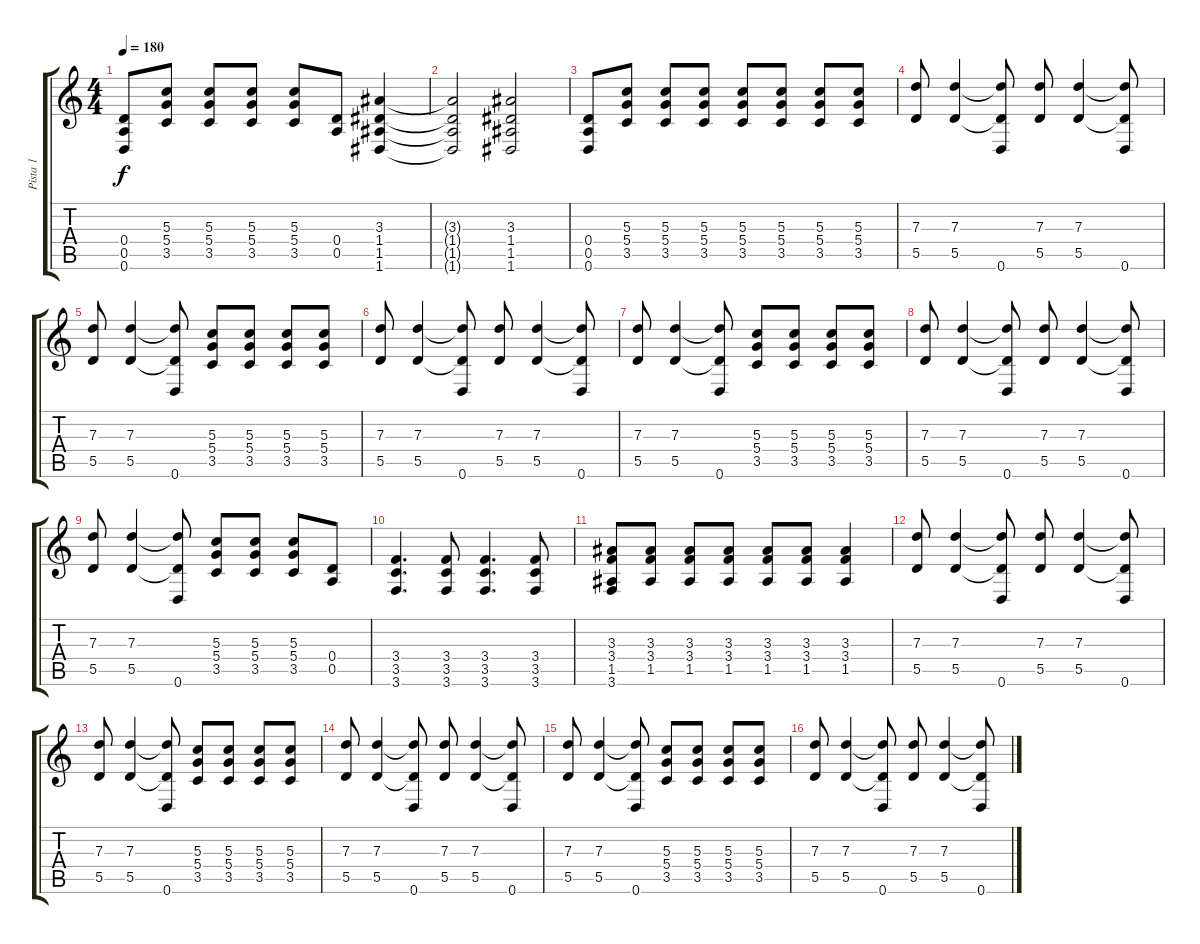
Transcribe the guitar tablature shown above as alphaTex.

\track ("Pista 1" "Pista 1") {instrument distortionguitar}
\staff {score tabs}
\tuning (E4 B3 G3 D3 A2 D2) {hide}
\ts (4 4)
\tempo 180
\clef g2
\ks c
(0.4 0.5 0.6).8{dy f} (5.3 5.4 3.5).8 (5.3 5.4 3.5).8 (5.3 5.4 3.5).8 (5.3 5.4 3.5).8 (0.4 0.5).8 (3.3 1.4 1.5 1.6).4 |
(3.3{t} 1.4{t} 1.5{t} 1.6{t}).2 (3.3 1.4 1.5 1.6).2 |
(0.4 0.5 0.6).8 (5.3 5.4 3.5).8 (5.3 5.4 3.5).8 (5.3 5.4 3.5).8 (5.3 5.4 3.5).8 (5.3 5.4 3.5).8 (5.3 5.4 3.5).8 (5.3 5.4 3.5).8 |
(7.3 5.5).8 (7.3 5.5).4 (7.3{t} 5.5{t} 0.6).8 (7.3 5.5).8 (7.3 5.5).4 (7.3{t} 5.5{t} 0.6).8 |
(7.3 5.5).8 (7.3 5.5).4 (7.3{t} 5.5{t} 0.6).8 (5.3 5.4 3.5).8 (5.3 5.4 3.5).8 (5.3 5.4 3.5).8 (5.3 5.4 3.5).8 |
(7.3 5.5).8 (7.3 5.5).4 (7.3{t} 5.5{t} 0.6).8 (7.3 5.5).8 (7.3 5.5).4 (7.3{t} 5.5{t} 0.6).8 |
(7.3 5.5).8 (7.3 5.5).4 (7.3{t} 5.5{t} 0.6).8 (5.3 5.4 3.5).8 (5.3 5.4 3.5).8 (5.3 5.4 3.5).8 (5.3 5.4 3.5).8 |
(7.3 5.5).8 (7.3 5.5).4 (7.3{t} 5.5{t} 0.6).8 (7.3 5.5).8 (7.3 5.5).4 (7.3{t} 5.5{t} 0.6).8 |
(7.3 5.5).8 (7.3 5.5).4 (7.3{t} 5.5{t} 0.6).8 (5.3 5.4 3.5).8 (5.3 5.4 3.5).8 (5.3 5.4 3.5).8 (0.4 0.5).8 |
(3.4 3.5 3.6).4{d} (3.4 3.5 3.6).8 (3.4 3.5 3.6).4{d} (3.4 3.5 3.6).8 |
(3.3 3.4 1.5 3.6).8 (3.3 3.4 1.5).8 (3.3 3.4 1.5).8 (3.3 3.4 1.5).8 (3.3 3.4 1.5).8 (3.3 3.4 1.5).8 (3.3 3.4 1.5).4 |
(7.3 5.5).8 (7.3 5.5).4 (7.3{t} 5.5{t} 0.6).8 (7.3 5.5).8 (7.3 5.5).4 (7.3{t} 5.5{t} 0.6).8 |
(7.3 5.5).8 (7.3 5.5).4 (7.3{t} 5.5{t} 0.6).8 (5.3 5.4 3.5).8 (5.3 5.4 3.5).8 (5.3 5.4 3.5).8 (5.3 5.4 3.5).8 |
(7.3 5.5).8 (7.3 5.5).4 (7.3{t} 5.5{t} 0.6).8 (7.3 5.5).8 (7.3 5.5).4 (7.3{t} 5.5{t} 0.6).8 |
(7.3 5.5).8 (7.3 5.5).4 (7.3{t} 5.5{t} 0.6).8 (5.3 5.4 3.5).8 (5.3 5.4 3.5).8 (5.3 5.4 3.5).8 (5.3 5.4 3.5).8 |
(7.3 5.5).8 (7.3 5.5).4 (7.3{t} 5.5{t} 0.6).8 (7.3 5.5).8 (7.3 5.5).4 (7.3{t} 5.5{t} 0.6).8
